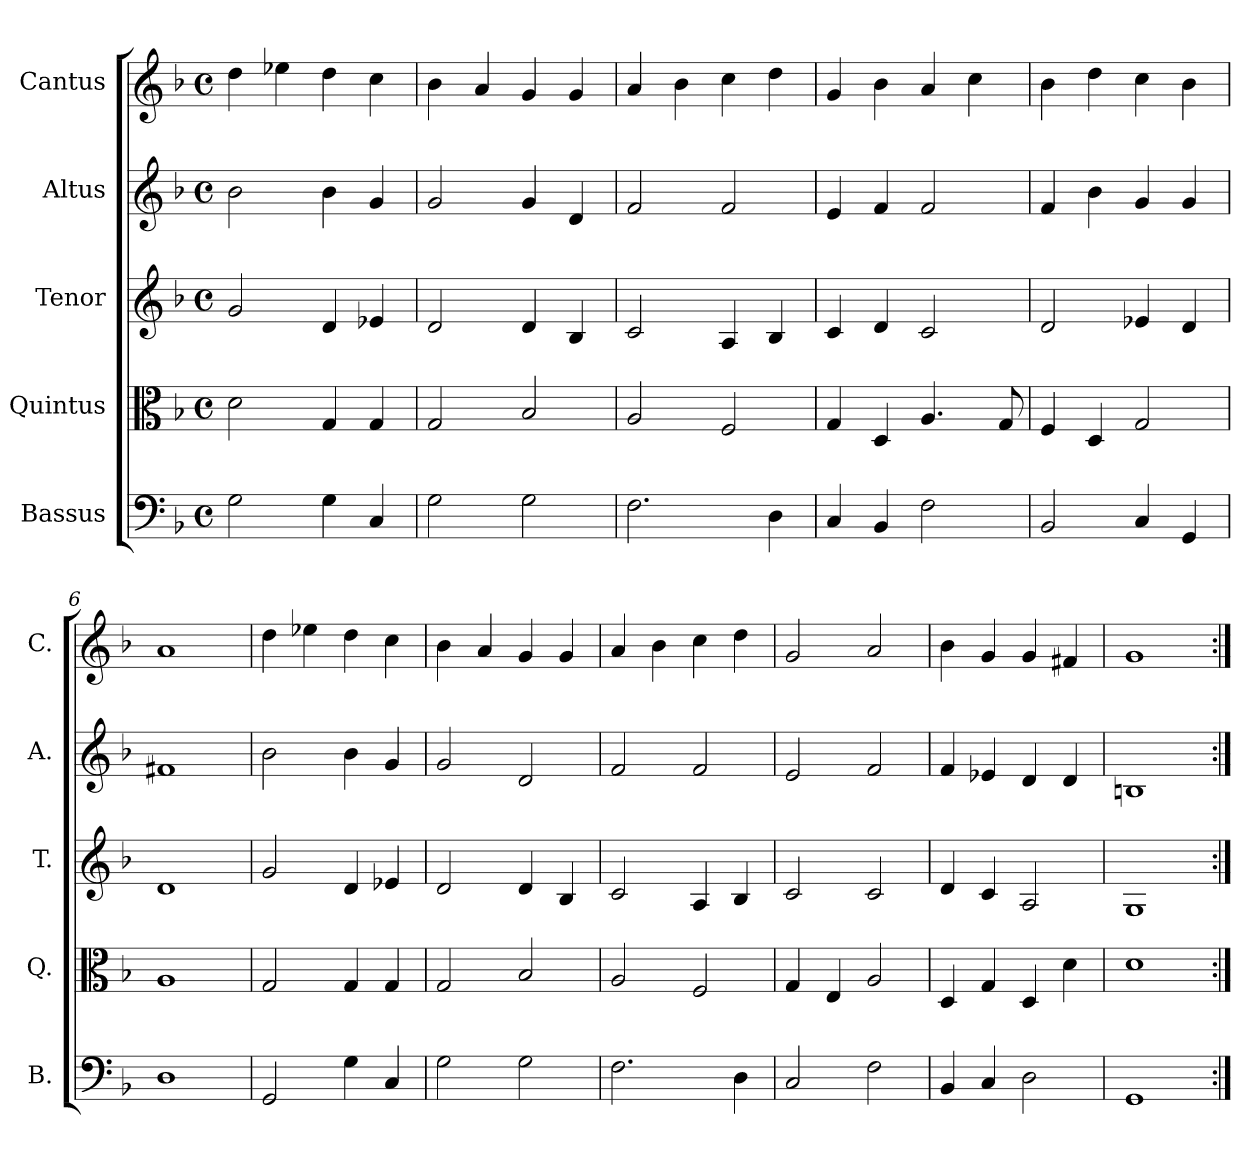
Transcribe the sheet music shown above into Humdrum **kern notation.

**kern	**kern	**kern	**kern	**kern
*part5	*part4	*part3	*part2	*part1
*staff5	*staff4	*staff3	*staff2	*staff1
*I"Bassus	*I"Quintus	*I"Tenor	*I"Altus	*I"Cantus
*I'B.	*I'Q.	*I'T.	*I'A.	*I'C.
*clefF4	*clefC3	*clefG2	*clefG2	*clefG2
*k[b-]	*k[b-]	*k[b-]	*k[b-]	*k[b-]
*F:	*F:	*F:	*F:	*F:
*M4/4	*M4/4	*M4/4	*M4/4	*M4/4
*met(c)	*met(c)	*met(c)	*met(c)	*met(c)
=1	=1	=1	=1	=1
2G\	2d\	2g/	2b-\	4dd\
.	.	.	.	4ee-X\
4G\	4G/	4d/	4b-\	4dd\
4C/	4G/	4e-X/	4g/	4cc\
=2	=2	=2	=2	=2
2G\	2G/	2d/	2g/	4b-\
.	.	.	.	4a/
2G\	2B-/	4d/	4g/	4g/
.	.	4B-/	4d/	4g/
=3	=3	=3	=3	=3
2.F\	2A/	2c/	2f/	4a/
.	.	.	.	4b-\
.	2F/	4A/	2f/	4cc\
4D\	.	4B-/	.	4dd\
=4	=4	=4	=4	=4
4C/	4G/	4c/	4e/	4g/
4BB-/	4D/	4d/	4f/	4b-\
2F\	4.A/	2c/	2f/	4a/
.	.	.	.	4cc\
.	8G/	.	.	.
=5	=5	=5	=5	=5
2BB-/	4F/	2d/	4f/	4b-\
.	4D/	.	4b-\	4dd\
4C/	2G/	4e-X/	4g/	4cc\
4GG/	.	4d/	4g/	4b-\
=6	=6	=6	=6	=6
1D\	1A/	1d/	1f#X/	1a/
=7	=7	=7	=7	=7
2GG/	2G/	2g/	2b-\	4dd\
.	.	.	.	4ee-X\
4G\	4G/	4d/	4b-\	4dd\
4C/	4G/	4e-X/	4g/	4cc\
=8	=8	=8	=8	=8
2G\	2G/	2d/	2g/	4b-\
.	.	.	.	4a/
2G\	2B-/	4d/	2d/	4g/
.	.	4B-/	.	4g/
=9	=9	=9	=9	=9
2.F\	2A/	2c/	2f/	4a/
.	.	.	.	4b-\
.	2F/	4A/	2f/	4cc\
4D\	.	4B-/	.	4dd\
=10	=10	=10	=10	=10
2C/	4G/	2c/	2e/	2g/
.	4E/	.	.	.
2F\	2A/	2c/	2f/	2a/
=11	=11	=11	=11	=11
4BB-/	4D/	4d/	4f/	4b-\
4C/	4G/	4c/	4e-X/	4g/
2D\	4D/	2A/	4d/	4g/
.	4d\	.	4d/	4f#X/
!!LO:LB:g=z
=12	=12	=12	=12	=12
1GG/	1d\	1G/	1Bn/	1g/
=:|!	=:|!	=:|!	=:|!	=:|!
*-	*-	*-	*-	*-
